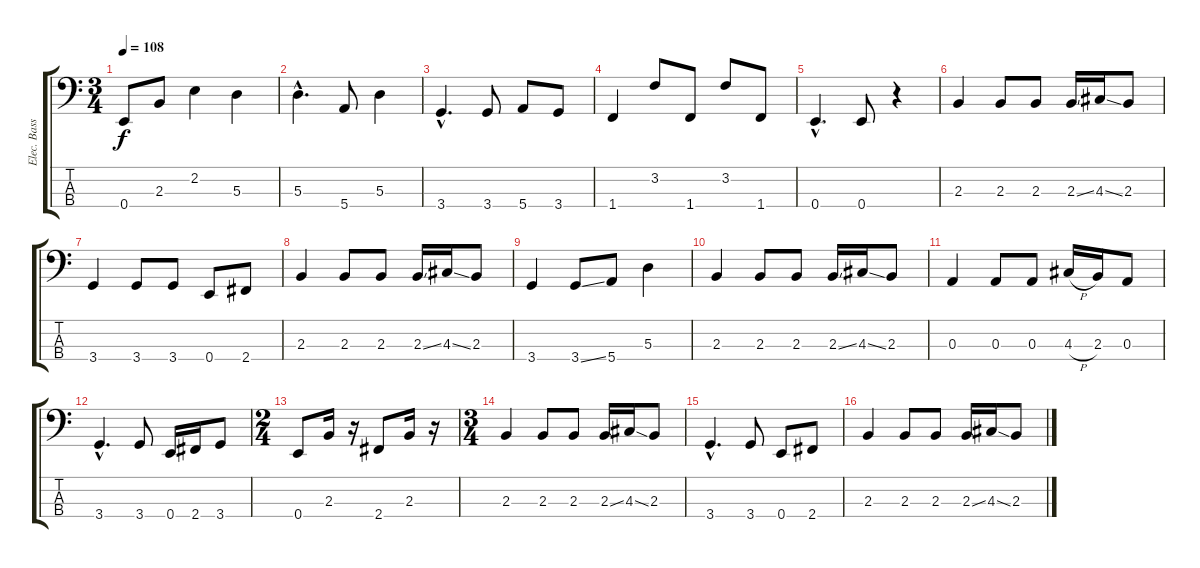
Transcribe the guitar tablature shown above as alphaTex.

\track ("Elec. Bass" "Elec. Bass") {instrument electricbasspick}
\staff {score tabs}
\tuning (G2 D2 A1 E1) {hide}
\ts (3 4)
\tempo 108
\clef f4
\ks c
0.4.8{dy f} 2.3.8 2.2.4 5.3.4 |
5.3{hac}.4{d} 5.4.8 5.3.4 |
3.4{hac}.4{d} 3.4.8 5.4.8 3.4.8 |
1.4.4 3.2.8 1.4.8 3.2.8 1.4.8 |
0.4{hac}.4{d} 0.4.8 r.4 |
2.3.4 2.3.8 2.3.8 2.3{ss}.16 4.3{ss}.16 2.3.8 |
3.4.4 3.4.8 3.4.8 0.4.8 2.4.8 |
2.3.4 2.3.8 2.3.8 2.3{ss}.16 4.3{ss}.16 2.3.8 |
3.4.4 3.4{ss}.8 5.4.8 5.3.4 |
2.3.4 2.3.8 2.3.8 2.3{ss}.16 4.3{ss}.16 2.3.8 |
0.3.4 0.3.8 0.3.8 4.3{h}.16 2.3.16 0.3.8 |
3.4{hac}.4{d} 3.4.8 0.4.16 2.4.16 3.4.8 |
\ts (2 4)
0.4.8 2.3.16 r.16 2.4.8 2.3.16 r.16 |
\ts (3 4)
2.3.4 2.3.8 2.3.8 2.3{ss}.16 4.3{ss}.16 2.3.8 |
3.4{hac}.4{d} 3.4.8 0.4.8 2.4.8 |
2.3.4 2.3.8 2.3.8 2.3{ss}.16 4.3{ss}.16 2.3.8
